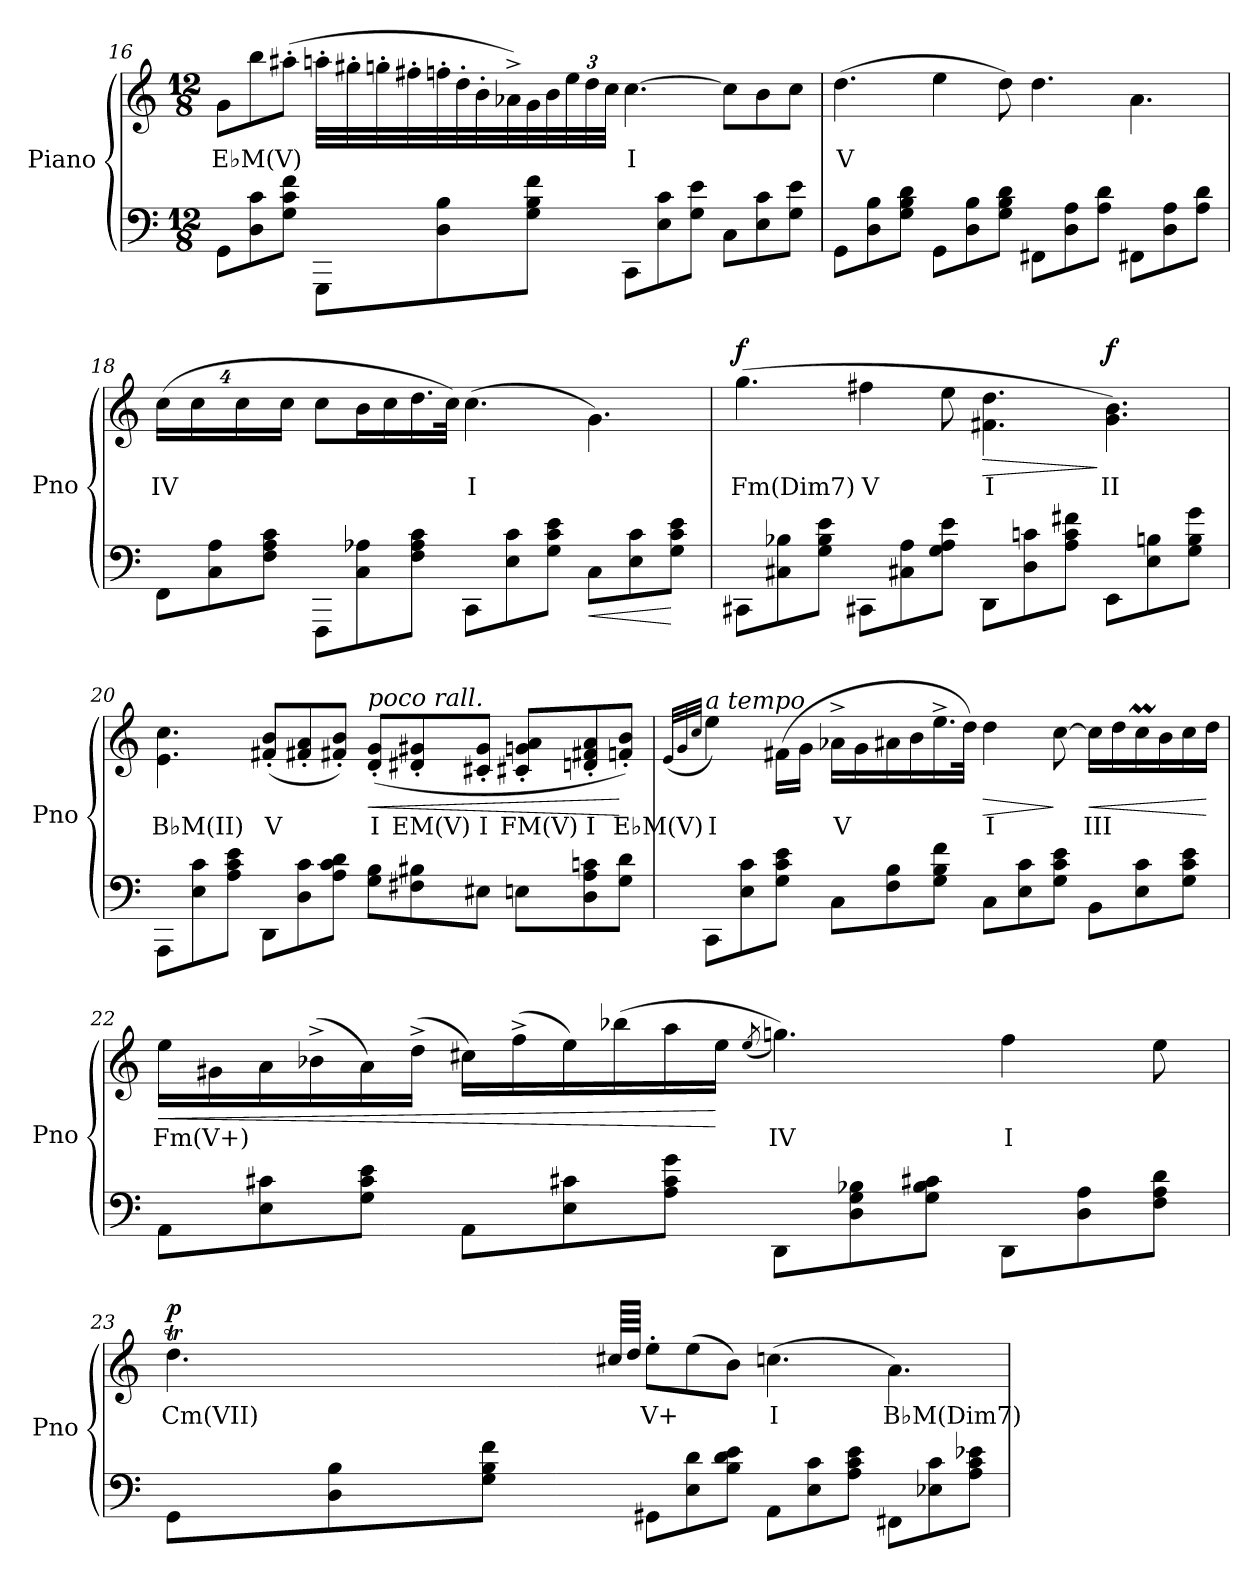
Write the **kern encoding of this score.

**kern	**dynam	**kern	**text	**dynam
*part2	*part2	*part1	*part1	*part1
*staff2	*staff2	*staff1	*staff1	*staff1
*I"Piano	*	*I"Piano	*	*
*I'Pno	*	*I'Pno	*	*
!!LO:LB:g=z
*clefF4	*	*clefG2	*	*
*k[]	*	*k[]	*	*
*M12/8	*	*M12/8	*	*
=16	=16	=16	=16	=16
!	!	!	!LO:LY:b	!
8GG\L	.	8g\L	E♭M(V)	.
8D\ 8c\	.	8bb\	.	.
8G\ 8c\ 8f\J	.	(>8aa#X'\J	.	.
8GGG\L	.	32aan'\LLL	.	.
.	.	32gg#X'\	.	.
.	.	32ggn'\	.	.
.	.	32ff#X'\	.	.
8D\ 8B\	.	32ffn'\	.	.
.	.	32dd'\	.	.
.	.	32b'\	.	.
.	.	32a-X^\)	.	.
8G\ 8B\ 8f\J	.	32g\	.	.
.	.	32b\	.	.
*	*	*Xbrackettup	*	*
.	.	48ee\	.	.
.	.	48dd\	.	.
.	.	48cc\JJJ	.	.
!	!	!	!LO:LY:b	!
8CC\L	.	[4.cc\	I	.
8E\ 8c\	.	.	.	.
8G\ 8e\J	.	.	.	.
8C\L	.	8cc\L]	.	.
8E\ 8c\	.	8b\	.	.
8G\ 8e\J	.	8cc\J	.	.
!!LO:PB:g=z
=17	=17	=17	=17	=17
!	!	!	!LO:LY:b	!
8GG\L	.	(>4.dd\	V	.
8D\ 8B\	.	.	.	.
8G\ 8B\ 8d\J	.	.	.	.
8GG\L	.	4ee\	.	.
8D\ 8B\	.	.	.	.
8G\ 8B\ 8d\J	.	8dd\)	.	.
8FF#X\L	.	4.dd\	.	.
8D\ 8A\	.	.	.	.
8A\ 8d\J	.	.	.	.
8FF#X\L	.	4.a\	.	.
8D\ 8A\	.	.	.	.
8A\ 8d\J	.	.	.	.
=18	=18	=18	=18	=18
!	!	!	!LO:LY:b	!
8FF\L	.	(>32%3cc\L	IV	.
.	.	32%3cc\	.	.
8C\ 8A\	.	.	.	.
.	.	32%3cc\	.	.
8F\ 8A\ 8c\J	.	.	.	.
.	.	32%3cc\J	.	.
8FFF/L	.	8cc\L	.	.
8C\ 8A-X\	.	16b\L	.	.
.	.	16cc\	.	.
8F\ 8A-\ 8c\J	.	16.dd\	.	.
.	.	32cc\JJk)	.	.
!	!	!	!LO:LY:b	!
8CC\L	.	(>4.cc\	I	.
8E\ 8c\	.	.	.	.
8G\ 8c\ 8e\J	.	.	.	.
!	!LO:HP:b	!	!	!
8C\L	<	4.g\)	.	.
8E\ 8c\	.	.	.	.
8G\ 8c\ 8e\J	[	.	.	.
=19	=19	=19	=19	=19
!	!	!	!LO:LY:b	!LO:DY:b
8CC#X\L	.	(>4.gg\	Fm(Dim7)	f
8C#X\ 8B-X\	.	.	.	.
8G\ 8B-\ 8e\J	.	.	.	.
!	!	!	!LO:LY:b	!
8CC#X\L	.	4ff#X\	V	.
8C#X\ 8A\	.	.	.	.
8G\ 8A\ 8e\J	.	8ee\	.	.
!	!	!	!LO:LY:b	!LO:HP:b
8DD\L	.	4.f#X\ 4.dd\	I	>
8D\ 8cn\	.	.	.	.
8A\ 8c\ 8f#X\J	.	.	.	.
!	!	!	!LO:LY:b	!LO:DY:n=1:b
8EE\L	.	4.g\ 4.b\)	II	] f
8E\ 8Bn\	.	.	.	.
8G\ 8B\ 8g\J	.	.	.	.
!!LO:LB:g=z
=20	=20	=20	=20	=20
!	!	!	!LO:LY:b	!
8AAA\L	.	4.e\ 4.cc\	B♭M(II)	.
8E\ 8c\	.	.	.	.
8A\ 8c\ 8e\J	.	.	.	.
!	!	!	!LO:LY:b	!
8DD\L	.	(<8f#X/' 8b/'L	V	.
8D\ 8c\	.	8f#X/' 8a/'	.	.
8A\ 8c\ 8d\J	.	8f#X/' 8b/'J)	.	.
!	!	!LO:TX:a:i:t=poco rall.	!	!
!	!	!	!LO:LY:b	!LO:HP:b
8G\ 8B\L	.	(<8d/' 8g/'L	I	<
!	!	!	!LO:LY:b	!
8F#X\ 8B#X\	.	8d#X/' 8g#X/'	EM(V)	.
!	!	!	!LO:LY:b	!
8E#X\J	.	8c#X/' 8g#/'J	I	.
!	!	!	!LO:LY:b	!
8En\L	.	8c#X/' 8gn/' 8a/'L	FM(V)	.
!	!	!	!LO:LY:b	!
8D\ 8A\ 8cn\	.	8dn/' 8f#X/' 8a/'	I	.
!	!	!	!LO:LY:b	!
8G\ 8d\J	.	8fn/' 8b/'J)	E♭M(V)	[
=21	=21	=21	=21	=21
.	.	(<32qe/LLL	.	.
.	.	32qg/	.	.
.	.	32qcc/JJJ	.	.
!	!	!LO:TX:a:i:t=a tempo	!	!
!	!	!	!LO:LY:b	!LO:DY:b
!	!	!	!	!LO:DY:n=1:b
8CC\L	.	4ee\)	I	p sfp
8E\ 8c\	.	.	.	.
8G\ 8c\ 8e\J	.	(>16f#X\LL	.	.
.	.	16g\JJ	.	.
!	!	!	!LO:LY:b	!
8C\L	.	16a-X^\LL	V	.
.	.	16g\	.	.
8F\ 8B\	.	16a#X\	.	.
.	.	16b\	.	.
8G\ 8B\ 8f\J	.	16.ee^\	.	.
.	.	32dd\JJk)	.	.
!	!	!	!LO:LY:b	!LO:HP:b
8C\L	.	4dd\	I	>
8E\ 8c\	.	.	.	.
8G\ 8c\ 8e\J	.	[8cc\	.	]
!	!	!	!LO:LY:b	!LO:HP:b
8BB\L	.	16cc\LL]	III	<
.	.	16dd\	.	.
8E\ 8c\	.	16ccM\	.	.
.	.	16b\	.	.
8G\ 8c\ 8e\J	.	16cc\	.	.
.	.	16dd\JJ	.	[
!!LO:LB:g=z
=22	=22	=22	=22	=22
!	!	!	!LO:LY:b	!LO:HP:b
8AA\L	.	16ee\LL	Fm(V+)	<
.	.	16g#X\	.	.
8E\ 8c#X\	.	16a\	.	.
.	.	(>16b-X^\	.	.
8G\ 8c#\ 8e\J	.	16a\)	.	.
.	.	(>16dd^\JJ	.	.
8AA\L	.	16cc#X\LL)	.	.
.	.	(>16ff^\	.	.
8E\ 8c#X\	.	16ee\)	.	.
.	.	(>16bb-X\	.	.
8A\ 8c#\ 8g\J	.	16aa\	.	.
.	.	16ee\JJ	.	[
.	.	(<8qee/	.	.
!	!	!	!LO:LY:b	!
8DD\L	.	4.ggn\))	IV	.
8D\ 8G\ 8B-X\	.	.	.	.
8G\ 8B-\ 8c#X\J	.	.	.	.
!	!	!	!LO:LY:b	!
8DD\L	.	4ff\	I	.
8D\ 8A\	.	.	.	.
8F\ 8A\ 8d\J	.	8ee\	.	.
!!LO:LB:g=z
=23	=23	=23	=23	=23
*^	*	*	*	*
!	!	!	!	!LO:LY:b	!LO:DY:b
*	*	*	*^	*	*
4.ryy	8GG\L	.	4.ddT\	64ee!yy	Cm(VII)	p
.	.	.	.	64dd!yy	.	.
.	.	.	.	64ee!yy	.	.
.	.	.	.	64dd!yy	.	.
.	.	.	.	64ee!yy	.	.
.	.	.	.	64dd!yy	.	.
.	.	.	.	64ee!yy	.	.
.	.	.	.	64dd!yy	.	.
.	8D\ 8B\	.	.	64ee!yy	.	.
.	.	.	.	64dd!yy	.	.
.	.	.	.	64ee!yy	.	.
.	.	.	.	64dd!yy	.	.
.	.	.	.	64ee!yy	.	.
.	.	.	.	64dd!yy	.	.
.	.	.	.	64ee!yy	.	.
.	.	.	.	64dd!yy	.	.
.	8G\ 8B\ 8f\J	.	.	64ee!yy	.	.
.	.	.	.	64dd!yy	.	.
.	.	.	.	64ee!yy	.	.
.	.	.	.	64dd!yy	.	.
.	.	.	.	64ee!yy	.	.
.	.	.	.	64ddTTT!yy	.	.
.	.	.	.	64cc#X/LLLL	.	.
.	.	.	.	64dd/JJJJ	.	.
!	!	!	!	!	!LO:LY:b	!
1ryy	8GG#X\L	.	8ee'\L	1ryy	V+	.
.	8E\ 8d\	.	(>8ee\	.	.	.
.	8B\ 8d\ 8e\J	.	8b\J)	.	.	.
!	!	!	!	!	!LO:LY:b	!
.	8AA\L	.	(>4.cc\	.	I	.
.	8E\ 8c\	.	.	.	.	.
.	8A\ 8c\ 8e\J	.	.	.	.	.
!	!	!	!	!	!LO:LY:b	!
.	8FF#X\L	.	4.a\)	.	B♭M(Dim7)	.
.	8E-X\ 8c\	.	.	.	.	.
8ryy	8A\ 8c\ 8e-X\J	.	.	8ryy	.	.
*v	*v	*	*	*	*	*
*	*	*v	*v	*	*
=	=	=	=	=
*-	*-	*-	*-	*-
